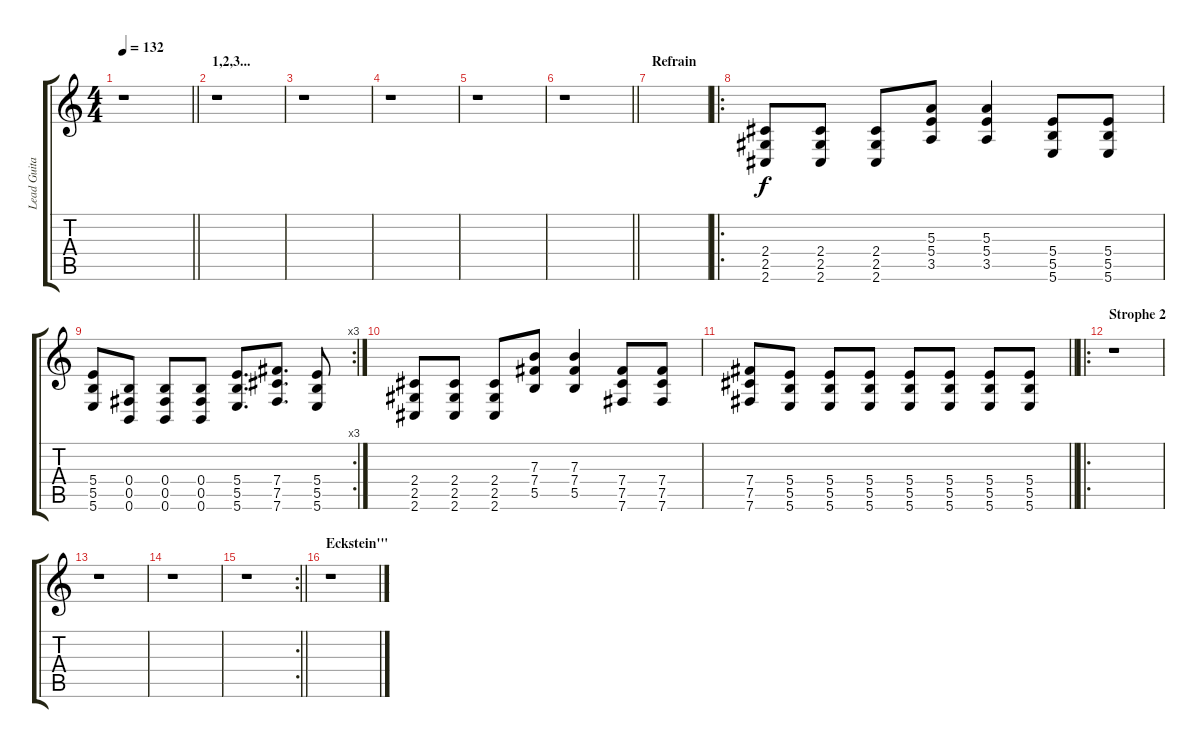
\track ("Lead Guitar" "Lead Guita") {instrument distortionguitar}
\staff {score tabs}
\tuning (Db4 Ab3 E3 B2 Gb2 B1) {hide}
\ts (4 4)
\tempo 132
\clef g2
\barLineRight lightlight
\ks c
r.1{dy f} |
\section ("" "1,2,3...")
r.1 |
r.1 |
r.1 |
r.1 |
\barLineRight lightlight
r.1 |
\section ("" "Refrain")
|
\ro
(2.4 2.5 2.6).8 (2.4 2.5 2.6).8 (2.4 2.5 2.6).8 (5.3 5.4 3.5).8 (5.3 5.4 3.5).4 (5.4 5.5 5.6).8 (5.4 5.5 5.6).8 |
\rc 3
(5.4 5.5 5.6).8 (0.4 0.5 0.6).8 (0.4 0.5 0.6).8 (0.4 0.5 0.6).8 (5.4 5.5 5.6).8{d} (7.4 7.5 7.6).8{d} (5.4 5.5 5.6).8 |
(2.4 2.5 2.6).8 (2.4 2.5 2.6).8 (2.4 2.5 2.6).8 (7.3 7.4 5.5).8 (7.3 7.4 5.5).4 (7.4 7.5 7.6).8 (7.4 7.5 7.6).8 |
\barLineRight lightlight
(7.4 7.5 7.6).8 (5.4 5.5 5.6).8 (5.4 5.5 5.6).8 (5.4 5.5 5.6).8 (5.4 5.5 5.6).8 (5.4 5.5 5.6).8 (5.4 5.5 5.6).8 (5.4 5.5 5.6).8 |
\ro
\section ("" "Strophe 2")
r.1 |
r.1 |
r.1 |
\rc 2
\barLineRight lightlight
r.1 |
\section ("" "Eckstein'''")
r.1
